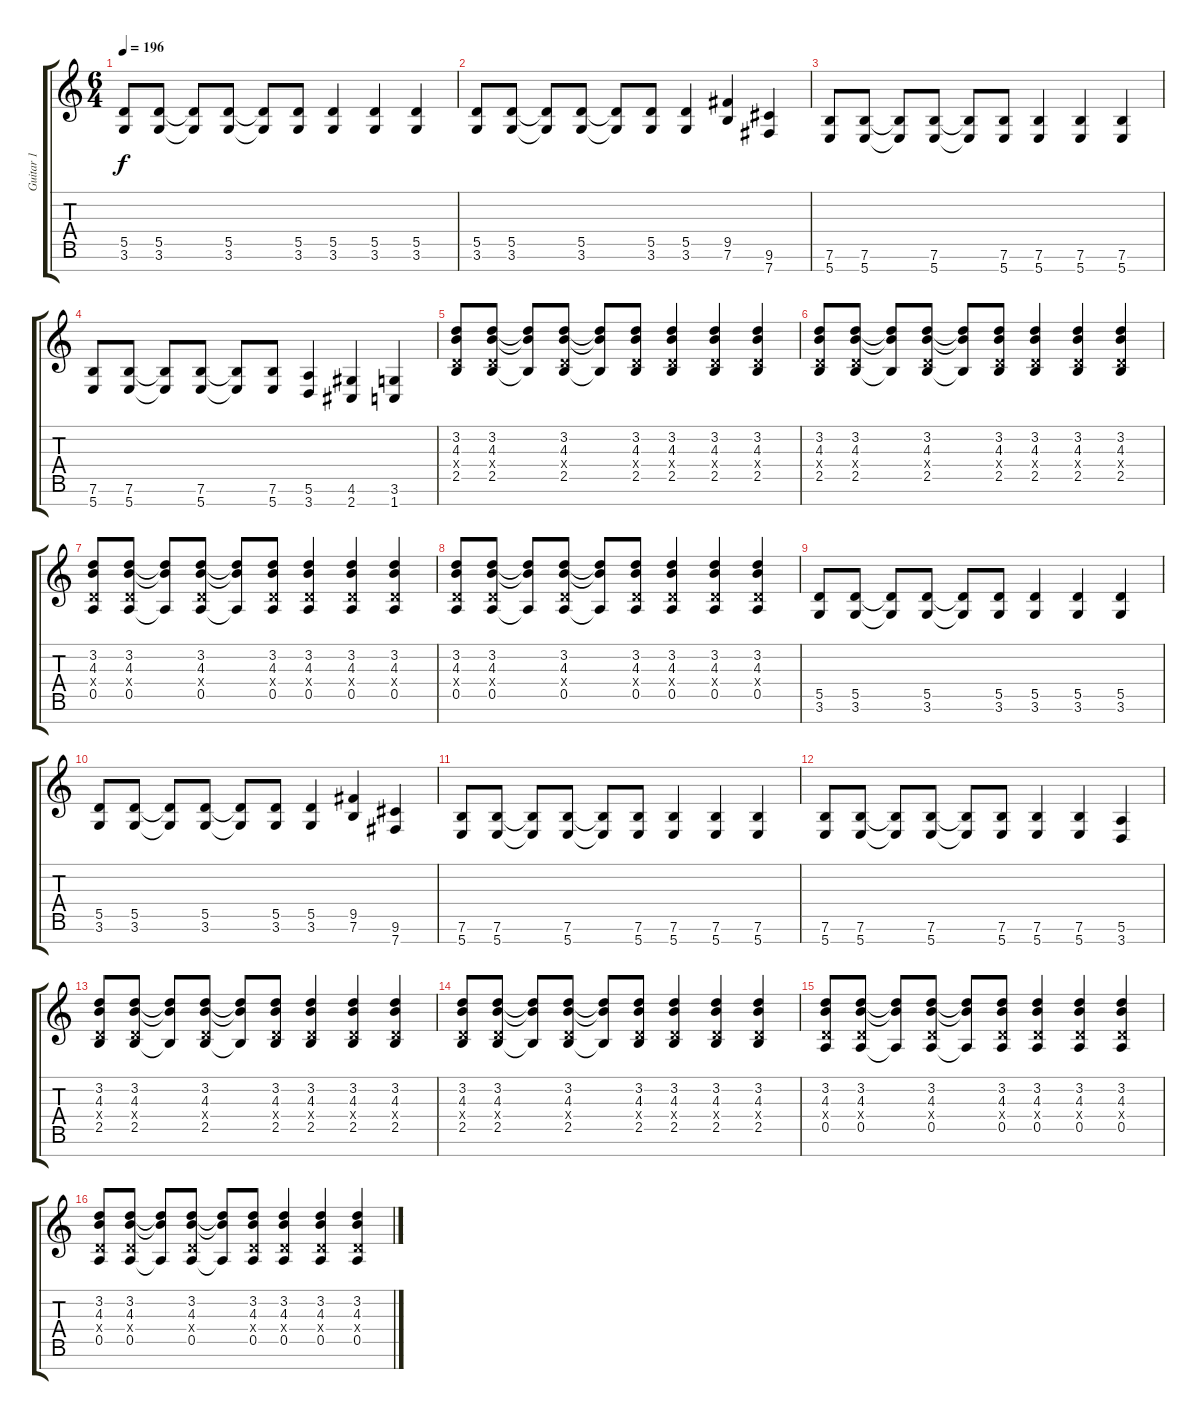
\track ("Guitar 1" "Guitar 1") {instrument overdrivenguitar}
\staff {score tabs}
\tuning (E4 B3 G3 D3 A2 E2 B1) {hide}
\ts (6 4)
\tempo 196
\clef g2
\ks c
(5.5 3.6).8{dy f} (5.5 3.6).8 (5.5{t} 3.6{t}).8 (5.5 3.6).8 (5.5{t} 3.6{t}).8 (5.5 3.6).8 (5.5 3.6).4 (5.5 3.6).4 (5.5 3.6).4 |
(5.5 3.6).8 (5.5 3.6).8 (5.5{t} 3.6{t}).8 (5.5 3.6).8 (5.5{t} 3.6{t}).8 (5.5 3.6).8 (5.5 3.6).4 (9.5 7.6).4 (9.6 7.7).4 |
(7.6 5.7).8 (7.6 5.7).8 (7.6{t} 5.7{t}).8 (7.6 5.7).8 (7.6{t} 5.7{t}).8 (7.6 5.7).8 (7.6 5.7).4 (7.6 5.7).4 (7.6 5.7).4 |
(7.6 5.7).8 (7.6 5.7).8 (7.6{t} 5.7{t}).8 (7.6 5.7).8 (7.6{t} 5.7{t}).8 (7.6 5.7).8 (5.6 3.7).4 (4.6 2.7).4 (3.6 1.7).4 |
(3.2 4.3 0.4{x} 2.5).8 (3.2 4.3 0.4{x} 2.5).8 (3.2{t} 4.3{t} 2.5{t}).8 (3.2 4.3 0.4{x} 2.5).8 (3.2{t} 4.3{t} 2.5{t}).8 (3.2 4.3 0.4{x} 2.5).8 (3.2 4.3 0.4{x} 2.5).4 (3.2 4.3 0.4{x} 2.5).4 (3.2 4.3 0.4{x} 2.5).4 |
(3.2 4.3 0.4{x} 2.5).8 (3.2 4.3 0.4{x} 2.5).8 (3.2{t} 4.3{t} 2.5{t}).8 (3.2 4.3 0.4{x} 2.5).8 (3.2{t} 4.3{t} 2.5{t}).8 (3.2 4.3 0.4{x} 2.5).8 (3.2 4.3 0.4{x} 2.5).4 (3.2 4.3 0.4{x} 2.5).4 (3.2 4.3 0.4{x} 2.5).4 |
(3.2 4.3 0.4{x} 0.5).8 (3.2 4.3 0.4{x} 0.5).8 (3.2{t} 4.3{t} 0.5{t}).8 (3.2 4.3 0.4{x} 0.5).8 (3.2{t} 4.3{t} 0.5{t}).8 (3.2 4.3 0.4{x} 0.5).8 (3.2 4.3 0.4{x} 0.5).4 (3.2 4.3 0.4{x} 0.5).4 (3.2 4.3 0.4{x} 0.5).4 |
(3.2 4.3 0.4{x} 0.5).8 (3.2 4.3 0.4{x} 0.5).8 (3.2{t} 4.3{t} 0.5{t}).8 (3.2 4.3 0.4{x} 0.5).8 (3.2{t} 4.3{t} 0.5{t}).8 (3.2 4.3 0.4{x} 0.5).8 (3.2 4.3 0.4{x} 0.5).4 (3.2 4.3 0.4{x} 0.5).4 (3.2 4.3 0.4{x} 0.5).4 |
(5.5 3.6).8 (5.5 3.6).8 (5.5{t} 3.6{t}).8 (5.5 3.6).8 (5.5{t} 3.6{t}).8 (5.5 3.6).8 (5.5 3.6).4 (5.5 3.6).4 (5.5 3.6).4 |
(5.5 3.6).8 (5.5 3.6).8 (5.5{t} 3.6{t}).8 (5.5 3.6).8 (5.5{t} 3.6{t}).8 (5.5 3.6).8 (5.5 3.6).4 (9.5 7.6).4 (9.6 7.7).4 |
(7.6 5.7).8 (7.6 5.7).8 (7.6{t} 5.7{t}).8 (7.6 5.7).8 (7.6{t} 5.7{t}).8 (7.6 5.7).8 (7.6 5.7).4 (7.6 5.7).4 (7.6 5.7).4 |
(7.6 5.7).8 (7.6 5.7).8 (7.6{t} 5.7{t}).8 (7.6 5.7).8 (7.6{t} 5.7{t}).8 (7.6 5.7).8 (7.6 5.7).4 (7.6 5.7).4 (5.6 3.7).4 |
(3.2 4.3 0.4{x} 2.5).8 (3.2 4.3 0.4{x} 2.5).8 (3.2{t} 4.3{t} 2.5{t}).8 (3.2 4.3 0.4{x} 2.5).8 (3.2{t} 4.3{t} 2.5{t}).8 (3.2 4.3 0.4{x} 2.5).8 (3.2 4.3 0.4{x} 2.5).4 (3.2 4.3 0.4{x} 2.5).4 (3.2 4.3 0.4{x} 2.5).4 |
(3.2 4.3 0.4{x} 2.5).8 (3.2 4.3 0.4{x} 2.5).8 (3.2{t} 4.3{t} 2.5{t}).8 (3.2 4.3 0.4{x} 2.5).8 (3.2{t} 4.3{t} 2.5{t}).8 (3.2 4.3 0.4{x} 2.5).8 (3.2 4.3 0.4{x} 2.5).4 (3.2 4.3 0.4{x} 2.5).4 (3.2 4.3 0.4{x} 2.5).4 |
(3.2 4.3 0.4{x} 0.5).8 (3.2 4.3 0.4{x} 0.5).8 (3.2{t} 4.3{t} 0.5{t}).8 (3.2 4.3 0.4{x} 0.5).8 (3.2{t} 4.3{t} 0.5{t}).8 (3.2 4.3 0.4{x} 0.5).8 (3.2 4.3 0.4{x} 0.5).4 (3.2 4.3 0.4{x} 0.5).4 (3.2 4.3 0.4{x} 0.5).4 |
(3.2 4.3 0.4{x} 0.5).8 (3.2 4.3 0.4{x} 0.5).8 (3.2{t} 4.3{t} 0.5{t}).8 (3.2 4.3 0.4{x} 0.5).8 (3.2{t} 4.3{t} 0.5{t}).8 (3.2 4.3 0.4{x} 0.5).8 (3.2 4.3 0.4{x} 0.5).4 (3.2 4.3 0.4{x} 0.5).4 (3.2 4.3 0.4{x} 0.5).4
